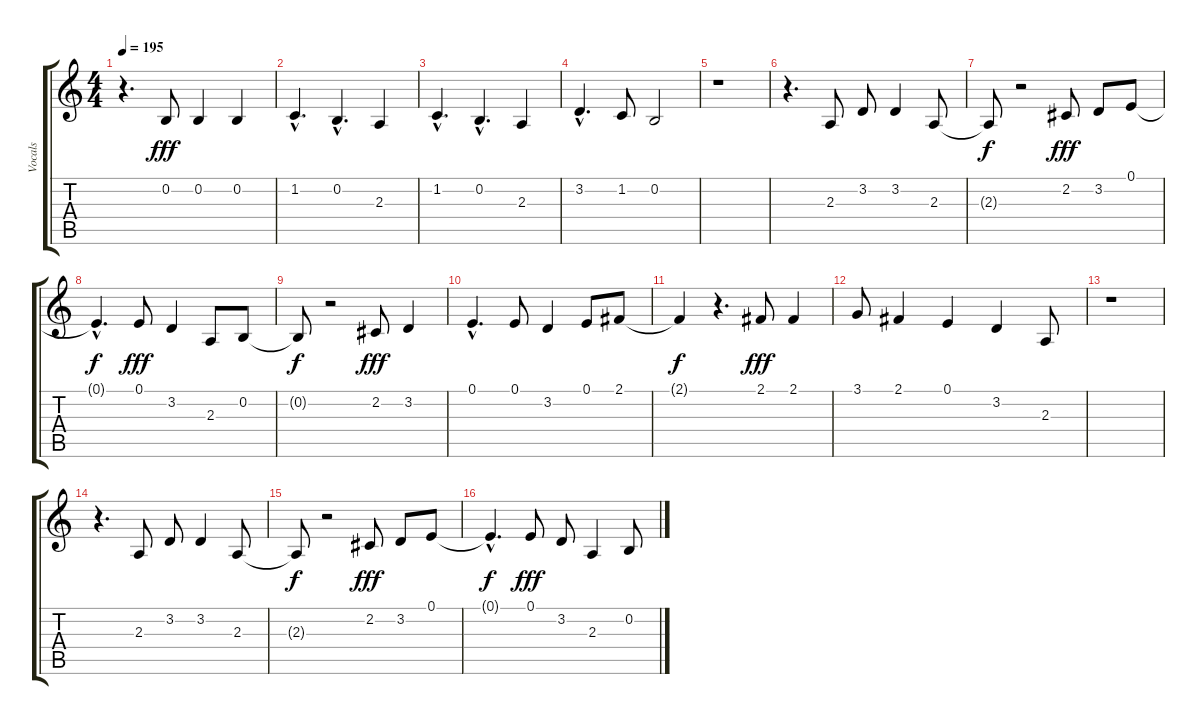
\track ("Vocals" "Vocals") {instrument lead6voice}
\staff {score tabs}
\tuning (E4 B3 G3 D3 A2 E2) {hide}
\ts (4 4)
\tempo 195
\clef g2
\ks c
r.4{d dy fff} 0.2.8 0.2.4 0.2.4 |
1.2{hac}.4{d} 0.2{hac}.4{d} 2.3.4 |
1.2{hac}.4{d} 0.2{hac}.4{d} 2.3.4 |
3.2{hac}.4{d} 1.2.8 0.2.2 |
r.1 |
r.4{d} 2.3.8 3.2.8 3.2.4 2.3.8 |
2.3{t}.8{dy f} r.2 2.2.8{dy fff} 3.2.8 0.1.8 |
0.1{hac t}.4{d dy f} 0.1.8{dy fff} 3.2.4 2.3.8 0.2.8 |
0.2{t}.8{dy f} r.2 2.2.8{dy fff} 3.2.4 |
0.1{hac}.4{d} 0.1.8 3.2.4 0.1.8 2.1.8 |
2.1{t}.4{dy f} r.4{d} 2.1.8{dy fff} 2.1.4 |
3.1.8 2.1.4 0.1.4 3.2.4 2.3.8 |
r.1 |
r.4{d} 2.3.8 3.2.8 3.2.4 2.3.8 |
2.3{t}.8{dy f} r.2 2.2.8{dy fff} 3.2.8 0.1.8 |
0.1{hac t}.4{d dy f} 0.1.8{dy fff} 3.2.8 2.3.4 0.2.8
